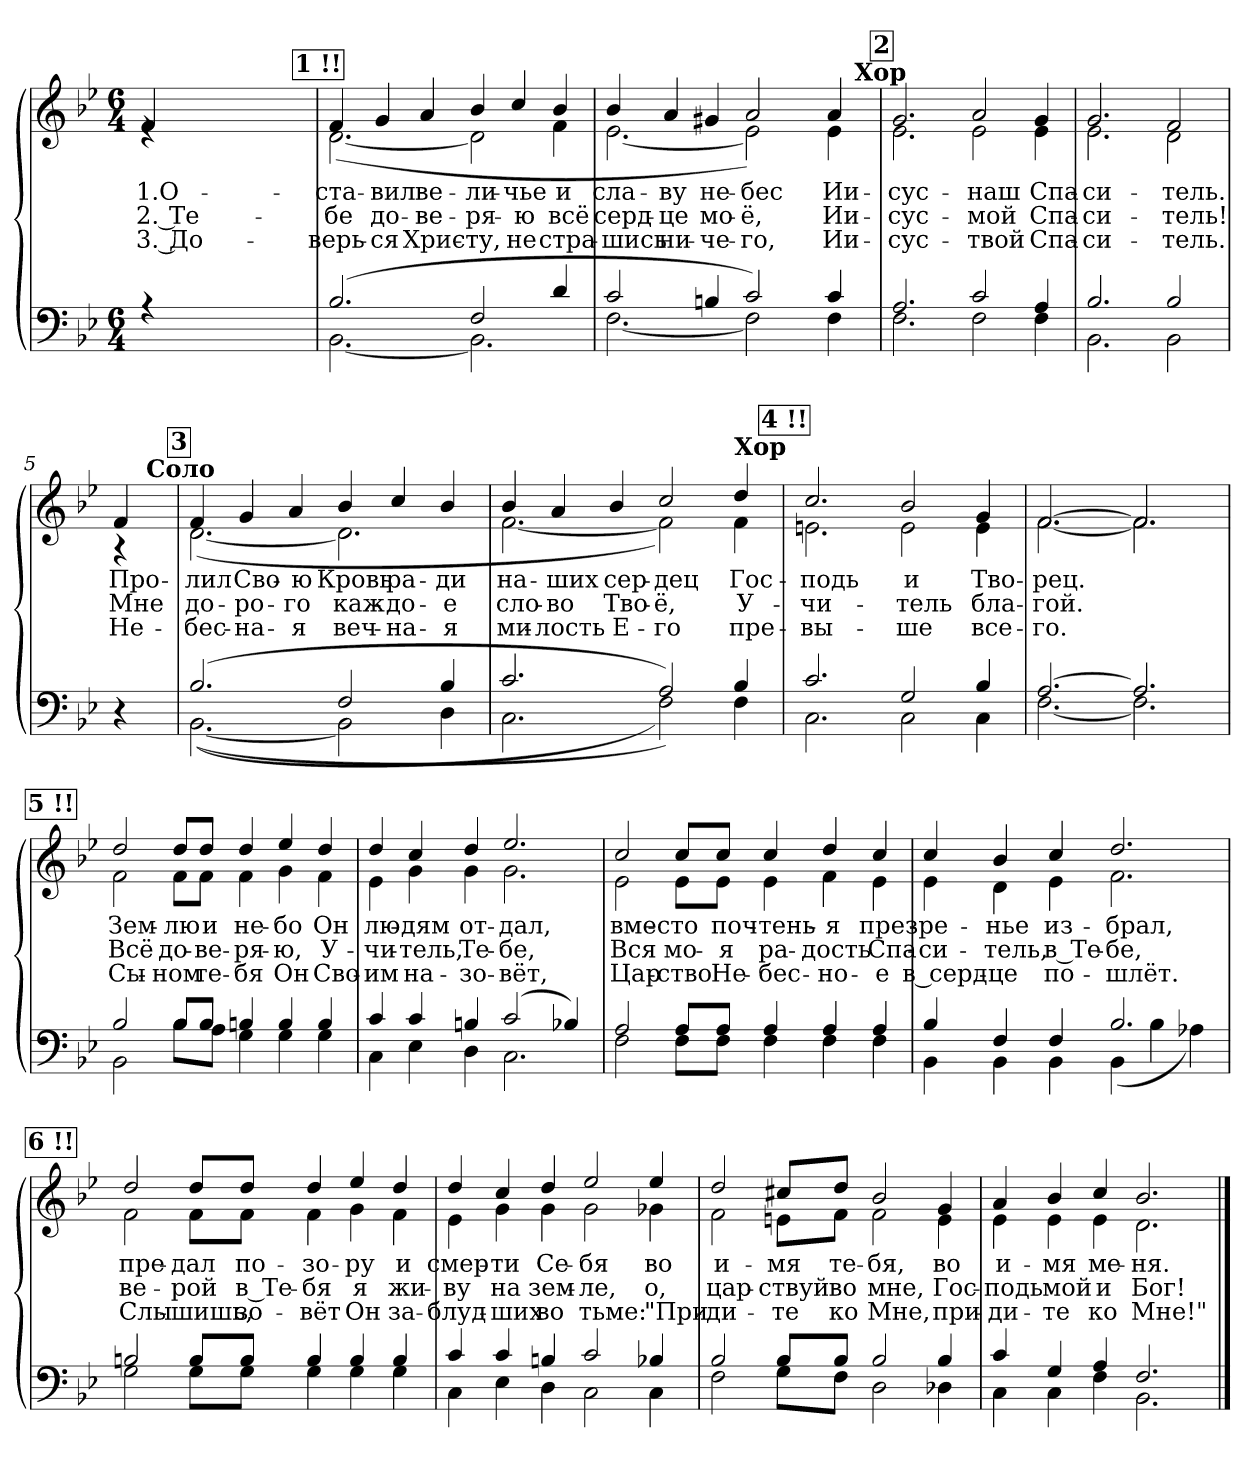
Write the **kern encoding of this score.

**kern	**kern	**text	**text	**text
*part2	*part1	*part1	*part1	*part1
*staff2	*staff1	*staff1	*staff1	*staff1
*clefF4	*clefG2	*	*	*
*k[b-e-]	*k[b-e-]	*	*	*
*B-:	*B-:	*	*	*
*M6/4	*M6/4	*	*	*
=	=	=	=	=
*^	*	*	*	*
!	!	!LO:TX:a:B:t=Соло	!	!	!
!	!	!	!LO:LY:b	!LO:LY:b	!LO:LY:b
*	*	*^	*	*	*
1.ryy	4rA	4f/	4re	1.О-	2. Те-	3. До-
.	1ryy	1ryy	1ryy	.	.	.
.	4ryy	4ryy	4ryy	.	.	.
!!LO:REH:place=s1:a:B:fs=12:t=1	!!
=1	=1	=1	=1	=1	=1	=1
!	!	!	!	!LO:LY:b	!LO:LY:b	!LO:LY:b
(>2.B-/	[2.BB-\	4f/	(<[2.d\	-ста-	-бе	-верь-
!	!	!	!	!LO:LY:b	!LO:LY:b	!LO:LY:b
.	.	4g/	.	-вил	до-	-ся
!	!	!	!	!LO:LY:b	!LO:LY:b	!LO:LY:b
.	.	4a/	.	ве-	-ве-	Хрис-
!	!	!	!	!LO:LY:b	!LO:LY:b	!LO:LY:b
2F/	2.BB-\]	4b-/	2d\]	-ли-	-ря-	-ту,
!	!	!	!	!LO:LY:b	!LO:LY:b	!LO:LY:b
.	.	4cc/	.	-чье	-ю	не
!	!	!	!	!LO:LY:b	!LO:LY:b	!LO:LY:b
4d/	.	4b-/	4f\	и	всё	стра-
=2	=2	=2	=2	=2	=2	=2
!	!	!	!	!LO:LY:b	!LO:LY:b	!LO:LY:b
*	*	*	*^	*	*	*
2c/	[2.F\	4b-/	[2.e-\	1ryy	сла-	серд-	-шись
!	!	!	!	!	!LO:LY:b	!LO:LY:b	!LO:LY:b
.	.	4a/	.	.	-ву	-це	ни-
!	!	!	!	!	!LO:LY:b	!LO:LY:b	!LO:LY:b
4Bn/	.	4g#X/	.	.	не-	мо-	-че-
!	!	!	!	!	!LO:LY:b	!LO:LY:b	!LO:LY:b
2c/)	2F\]	2a/	2e-\])	.	-бес	-ё,	-го,
.	.	.	.	4.ryy	.	.	.
!	!	!	!	!	!LO:LY:b	!LO:LY:b	!LO:LY:b
4c/	4F\	4a/	4e-\	.	Ии-	Ии-	Ии-
!	!	!	!	!LO:TX:a:B:t=Хор	!	!	!
.	.	.	.	8ryy	.	.	.
!!LO:REH:place=s1:a:B:fs=12:t=2
=3	=3	=3	=3	=3	=3	=3	=3
!	!	!	!	!	!LO:LY:b	!LO:LY:b	!LO:LY:b
*	*	*	*v	*v	*	*	*
2.A/	2.F\	2.g/	2.e-\	-сус-	-сус-	-сус-
!	!	!	!	!LO:LY:b	!LO:LY:b	!LO:LY:b
2c/	2F\	2a/	2e-\	-наш	-мой	-твой
!	!	!	!	!LO:LY:b	!LO:LY:b	!LO:LY:b
4A/	4F\	4g/	4e-\	Спа-	Спа-	Спа-
=4	=4	=4	=4	=4	=4	=4
!	!	!	!	!LO:LY:b	!LO:LY:b	!LO:LY:b
2.B-/	2.BB-\	2.g/	2.e-\	-си-	-си-	-си-
!	!	!	!	!LO:LY:b	!LO:LY:b	!LO:LY:b
2B-/	2BB-\	2f/	2d\	-тель.	-тель!	-тель.
!!LO:LB:g=z
=5	=5	=5	=5	=5	=5	=5
!	!	!	!	!LO:LY:b	!LO:LY:b	!LO:LY:b
*v	*v	*	*^	*	*	*
4r	4f/	4r	8ryy	Про-	Мне	Не-
!	!	!	!LO:TX:a:B:t=Соло	!	!	!
.	.	.	8ryy	.	.	.
!!LO:REH:place=s1:a:B:fs=12:t=3
=6	=6	=6	=6	=6	=6	=6
*^	*	*	*	*	*	*
!	!	!	!	!	!LO:LY:b	!LO:LY:b	!LO:LY:b
*	*	*	*v	*v	*	*	*
(>(>2.B-/	(<[2.BB-\	4f/	(<[2.d\	-лил	до-	-бес-
!	!	!	!	!LO:LY:b	!LO:LY:b	!LO:LY:b
.	.	4g/	.	Сво-	-ро-	-на-
!	!	!	!	!LO:LY:b	!LO:LY:b	!LO:LY:b
.	.	4a/	.	-ю	-го	-я
!	!	!	!	!LO:LY:b	!LO:LY:b	!LO:LY:b
2F/	2BB-\]	4b-/	2.d\]	Кровь	каж-	веч-
!	!	!	!	!LO:LY:b	!LO:LY:b	!LO:LY:b
.	.	4cc/	.	ра-	-до-	-на-
!	!	!	!	!LO:LY:b	!LO:LY:b	!LO:LY:b
4B-/	4D\	4b-/	.	-ди	-е	-я
=7	=7	=7	=7	=7	=7	=7
!	!	!	!	!LO:LY:b	!LO:LY:b	!LO:LY:b
2.c/	2.C\	4b-/	[2.f\	на-	сло-	ми-
!	!	!	!	!LO:LY:b	!LO:LY:b	!LO:LY:b
.	.	4a/	.	-ших	-во	-лость
!	!	!	!	!LO:LY:b	!LO:LY:b	!LO:LY:b
.	.	4b-/	.	сер-	Тво-	Е-
!	!	!	!	!LO:LY:b	!LO:LY:b	!LO:LY:b
2A/))	2F\)	2cc/	2f\])	-дец	-ё,	-го
!	!	!LO:TX:a:B:t=Хор	!	!	!	!
!	!	!	!	!LO:LY:b	!LO:LY:b	!LO:LY:b
4B-/	4F\	4dd/	4f\	Гос-	У-	пре-
!!LO:REH:place=s1:a:B:fs=12:t=4	!!
=8	=8	=8	=8	=8	=8	=8
!	!	!	!	!LO:LY:b	!LO:LY:b	!LO:LY:b
2.c/	2.C\	2.cc/	2.en\	-подь	-чи-	-вы-
!	!	!	!	!LO:LY:b	!LO:LY:b	!LO:LY:b
2G/	2C\	2b-/	2e\	и	-тель	-ше
!	!	!	!	!LO:LY:b	!LO:LY:b	!LO:LY:b
4B-/	4C\	4g/	4e\	Тво-	бла-	все-
=9	=9	=9	=9	=9	=9	=9
!	!	!	!	!LO:LY:b	!LO:LY:b	!LO:LY:b
[2.A/	[2.F\	[2.f/	[2.f\	-рец.	-гой.	-го.
2.A/]	2.F\]	2.f/]	2.f\]	.	.	.
!!LO:LB:g=z	!!
!!LO:REH:place=s1:a:B:fs=12:t=5	!!
=10	=10	=10	=10	=10	=10	=10
!	!	!	!	!LO:LY:b	!LO:LY:b	!LO:LY:b
2B-/	2BB-\	2dd/	2f\	Зем-	Всё	Сы-
!	!	!	!	!LO:LY:b	!LO:LY:b	!LO:LY:b
8B-/L	8B-\L	8dd/L	8f\L	-лю	до-	-ном
!	!	!	!	!LO:LY:b	!LO:LY:b	!LO:LY:b
8B-/J	8A\J	8dd/J	8f\J	и	-ве-	те-
!	!	!	!	!LO:LY:b	!LO:LY:b	!LO:LY:b
4Bn/	4G\	4dd/	4f\	не-	-ря-	-бя
!	!	!	!	!LO:LY:b	!LO:LY:b	!LO:LY:b
4B/	4G\	4ee-/	4g\	-бо	-ю,	Он
!	!	!	!	!LO:LY:b	!LO:LY:b	!LO:LY:b
4B/	4G\	4dd/	4f\	Он	У-	Сво-
=11	=11	=11	=11	=11	=11	=11
!	!	!	!	!LO:LY:b	!LO:LY:b	!LO:LY:b
4c/	4C\	4dd/	4e-\	лю-	-чи-	-им
!	!	!	!	!LO:LY:b	!LO:LY:b	!LO:LY:b
4c/	4E-\	4cc/	4g\	-дям	-тель,	на-
!	!	!	!	!LO:LY:b	!LO:LY:b	!LO:LY:b
4Bn/	4D\	4dd/	4g\	от-	Те-	-зо-
!	!	!	!	!LO:LY:b	!LO:LY:b	!LO:LY:b
(>2c/	2.C\	2.ee-/	2.g\	-дал,	-бе,	-вёт,
4B-X/)	.	.	.	.	.	.
=12	=12	=12	=12	=12	=12	=12
!	!	!	!	!LO:LY:b	!LO:LY:b	!LO:LY:b
2A/	2F\	2cc/	2e-\	вме-	Вся	Цар-
!	!	!	!	!LO:LY:b	!LO:LY:b	!LO:LY:b
8A/L	8F\L	8cc/L	8e-\L	-сто	мо-	-ство
!	!	!	!	!LO:LY:b	!LO:LY:b	!LO:LY:b
8A/J	8F\J	8cc/J	8e-\J	поч-	-я	Не-
!	!	!	!	!LO:LY:b	!LO:LY:b	!LO:LY:b
4A/	4F\	4cc/	4e-\	-тень-	ра-	-бес-
!	!	!	!	!LO:LY:b	!LO:LY:b	!LO:LY:b
4A/	4F\	4dd/	4f\	-я	-дость	-но-
!	!	!	!	!LO:LY:b	!LO:LY:b	!LO:LY:b
4A/	4F\	4cc/	4e-\	през-	Спа-	-е
=13	=13	=13	=13	=13	=13	=13
!	!	!	!	!LO:LY:b	!LO:LY:b	!LO:LY:b
4B-/	4BB-\	4cc/	4e-\	-ре-	-си-	в серд-
!	!	!	!	!LO:LY:b	!LO:LY:b	!LO:LY:b
4F/	4BB-\	4b-/	4d\	-нье	-тель,	-це
!	!	!	!	!LO:LY:b	!LO:LY:b	!LO:LY:b
4F/	4BB-\	4cc/	4e-\	из-	в Те-	по-
!	!	!	!	!LO:LY:b	!LO:LY:b	!LO:LY:b
2.B-/	(<4BB-\	2.dd/	2.f\	-брал,	-бе,	-шлёт.
.	4B-\	.	.	.	.	.
.	4A-X\)	.	.	.	.	.
!!LO:LB:g=z	!!
!!LO:REH:place=s1:a:B:fs=12:t=6	!!
=14	=14	=14	=14	=14	=14	=14
!	!	!	!	!LO:LY:b	!LO:LY:b	!LO:LY:b
2Bn/	2G\	2dd/	2f\	пре-	ве-	Слы-
!	!	!	!	!LO:LY:b	!LO:LY:b	!LO:LY:b
8B/L	8G\L	8dd/L	8f\L	-дал	-рой	-шишь,
!	!	!	!	!LO:LY:b	!LO:LY:b	!LO:LY:b
8B/J	8G\J	8dd/J	8f\J	по-	в Те-	зо-
!	!	!	!	!LO:LY:b	!LO:LY:b	!LO:LY:b
4B/	4G\	4dd/	4f\	-зо-	-бя	-вёт
!	!	!	!	!LO:LY:b	!LO:LY:b	!LO:LY:b
4B/	4G\	4ee-/	4g\	-ру	я	Он
!	!	!	!	!LO:LY:b	!LO:LY:b	!LO:LY:b
4B/	4G\	4dd/	4f\	и	жи-	за-
=15	=15	=15	=15	=15	=15	=15
!	!	!	!	!LO:LY:b	!LO:LY:b	!LO:LY:b
4c/	4C\	4dd/	4e-\	смер-	-ву	-блуд-
!	!	!	!	!LO:LY:b	!LO:LY:b	!LO:LY:b
4c/	4E-\	4cc/	4g\	-ти	на	-ших
!	!	!	!	!LO:LY:b	!LO:LY:b	!LO:LY:b
4Bn/	4D\	4dd/	4g\	Се-	зем-	во
!	!	!	!	!LO:LY:b	!LO:LY:b	!LO:LY:b
2c/	2C\	2ee-/	2g\	-бя	-ле,	тьме:
!	!	!	!	!LO:LY:b	!LO:LY:b	!LO:LY:b
4B-X/	4C\	4ee-/	4g-X\	во	о,	"При-
=16	=16	=16	=16	=16	=16	=16
!	!	!	!	!LO:LY:b	!LO:LY:b	!LO:LY:b
2B-/	2F\	2dd/	2f\	и-	цар-	-ди-
!	!	!	!	!LO:LY:b	!LO:LY:b	!LO:LY:b
8B-/L	8G\L	8cc#X/L	8en\L	-мя	-ствуй	-те
!	!	!	!	!LO:LY:b	!LO:LY:b	!LO:LY:b
8B-/J	8F\J	8dd/J	8f\J	те-	во	ко
!	!	!	!	!LO:LY:b	!LO:LY:b	!LO:LY:b
2B-/	2D\	2b-/	2f\	-бя,	мне,	Мне,
!	!	!	!	!LO:LY:b	!LO:LY:b	!LO:LY:b
4B-/	4D-X\	4g/	4e\	во	Гос-	при-
=17	=17	=17	=17	=17	=17	=17
!	!	!	!	!LO:LY:b	!LO:LY:b	!LO:LY:b
4c/	4C\	4a/	4e-i\	и-	-подь	-ди-
!	!	!	!	!LO:LY:b	!LO:LY:b	!LO:LY:b
4G/	4C\	4b-/	4e-\	-мя	мой	-те
!	!	!	!	!LO:LY:b	!LO:LY:b	!LO:LY:b
4A/	4F\	4cc/	4e-\	ме-	и	ко
!	!	!	!	!LO:LY:b	!LO:LY:b	!LO:LY:b
2.F/	2.BB-\	2.b-/	2.d\	-ня.	Бог!	Мне!"
*v	*v	*	*	*	*	*
*	*v	*v	*	*	*
==	==	==	==	==
*-	*-	*-	*-	*-
